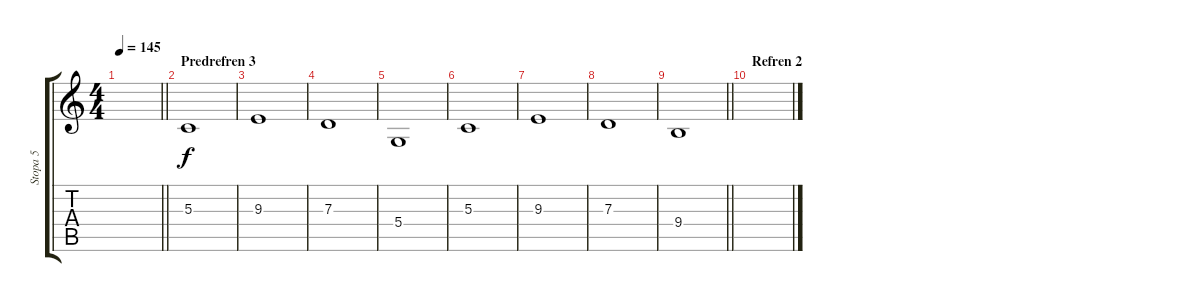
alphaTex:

\track ("Stopa 5" "Stopa 5") {instrument choiraahs}
\staff {score tabs}
\tuning (E4 B3 G3 D3 A2 E2) {hide}
\ts (4 4)
\tempo 145
\clef g2
\barLineRight lightlight
\ks c
|
\section ("" "Predrefren 3")
5.3.1 |
9.3.1 |
7.3.1 |
5.4.1 |
5.3.1 |
9.3.1 |
7.3.1 |
\barLineRight lightlight
9.4.1 |
\section ("" "Refren 2")
